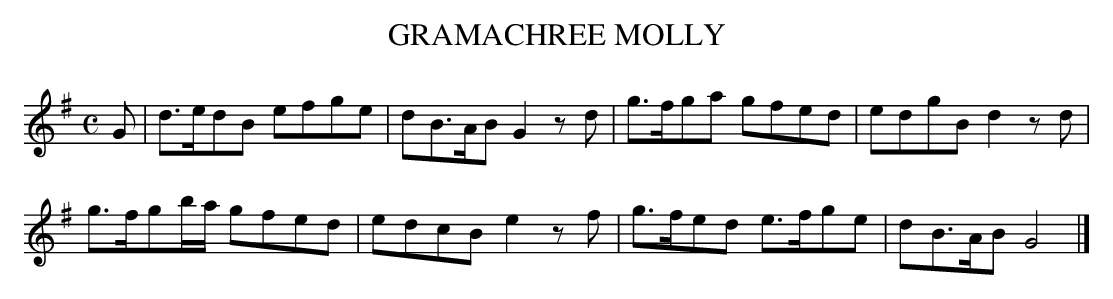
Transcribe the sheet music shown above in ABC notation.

X:1
T:GRAMACHREE MOLLY
Y:"slow with expression"
M:C
L:1/8
K:G
G|d>edB efge|dB>AB G2zd|g>fga gfed|edgB d2zd|
g>fgb/a/ gfed|edcB e2zf|g>fed e>fge|dB>AB G4|]
